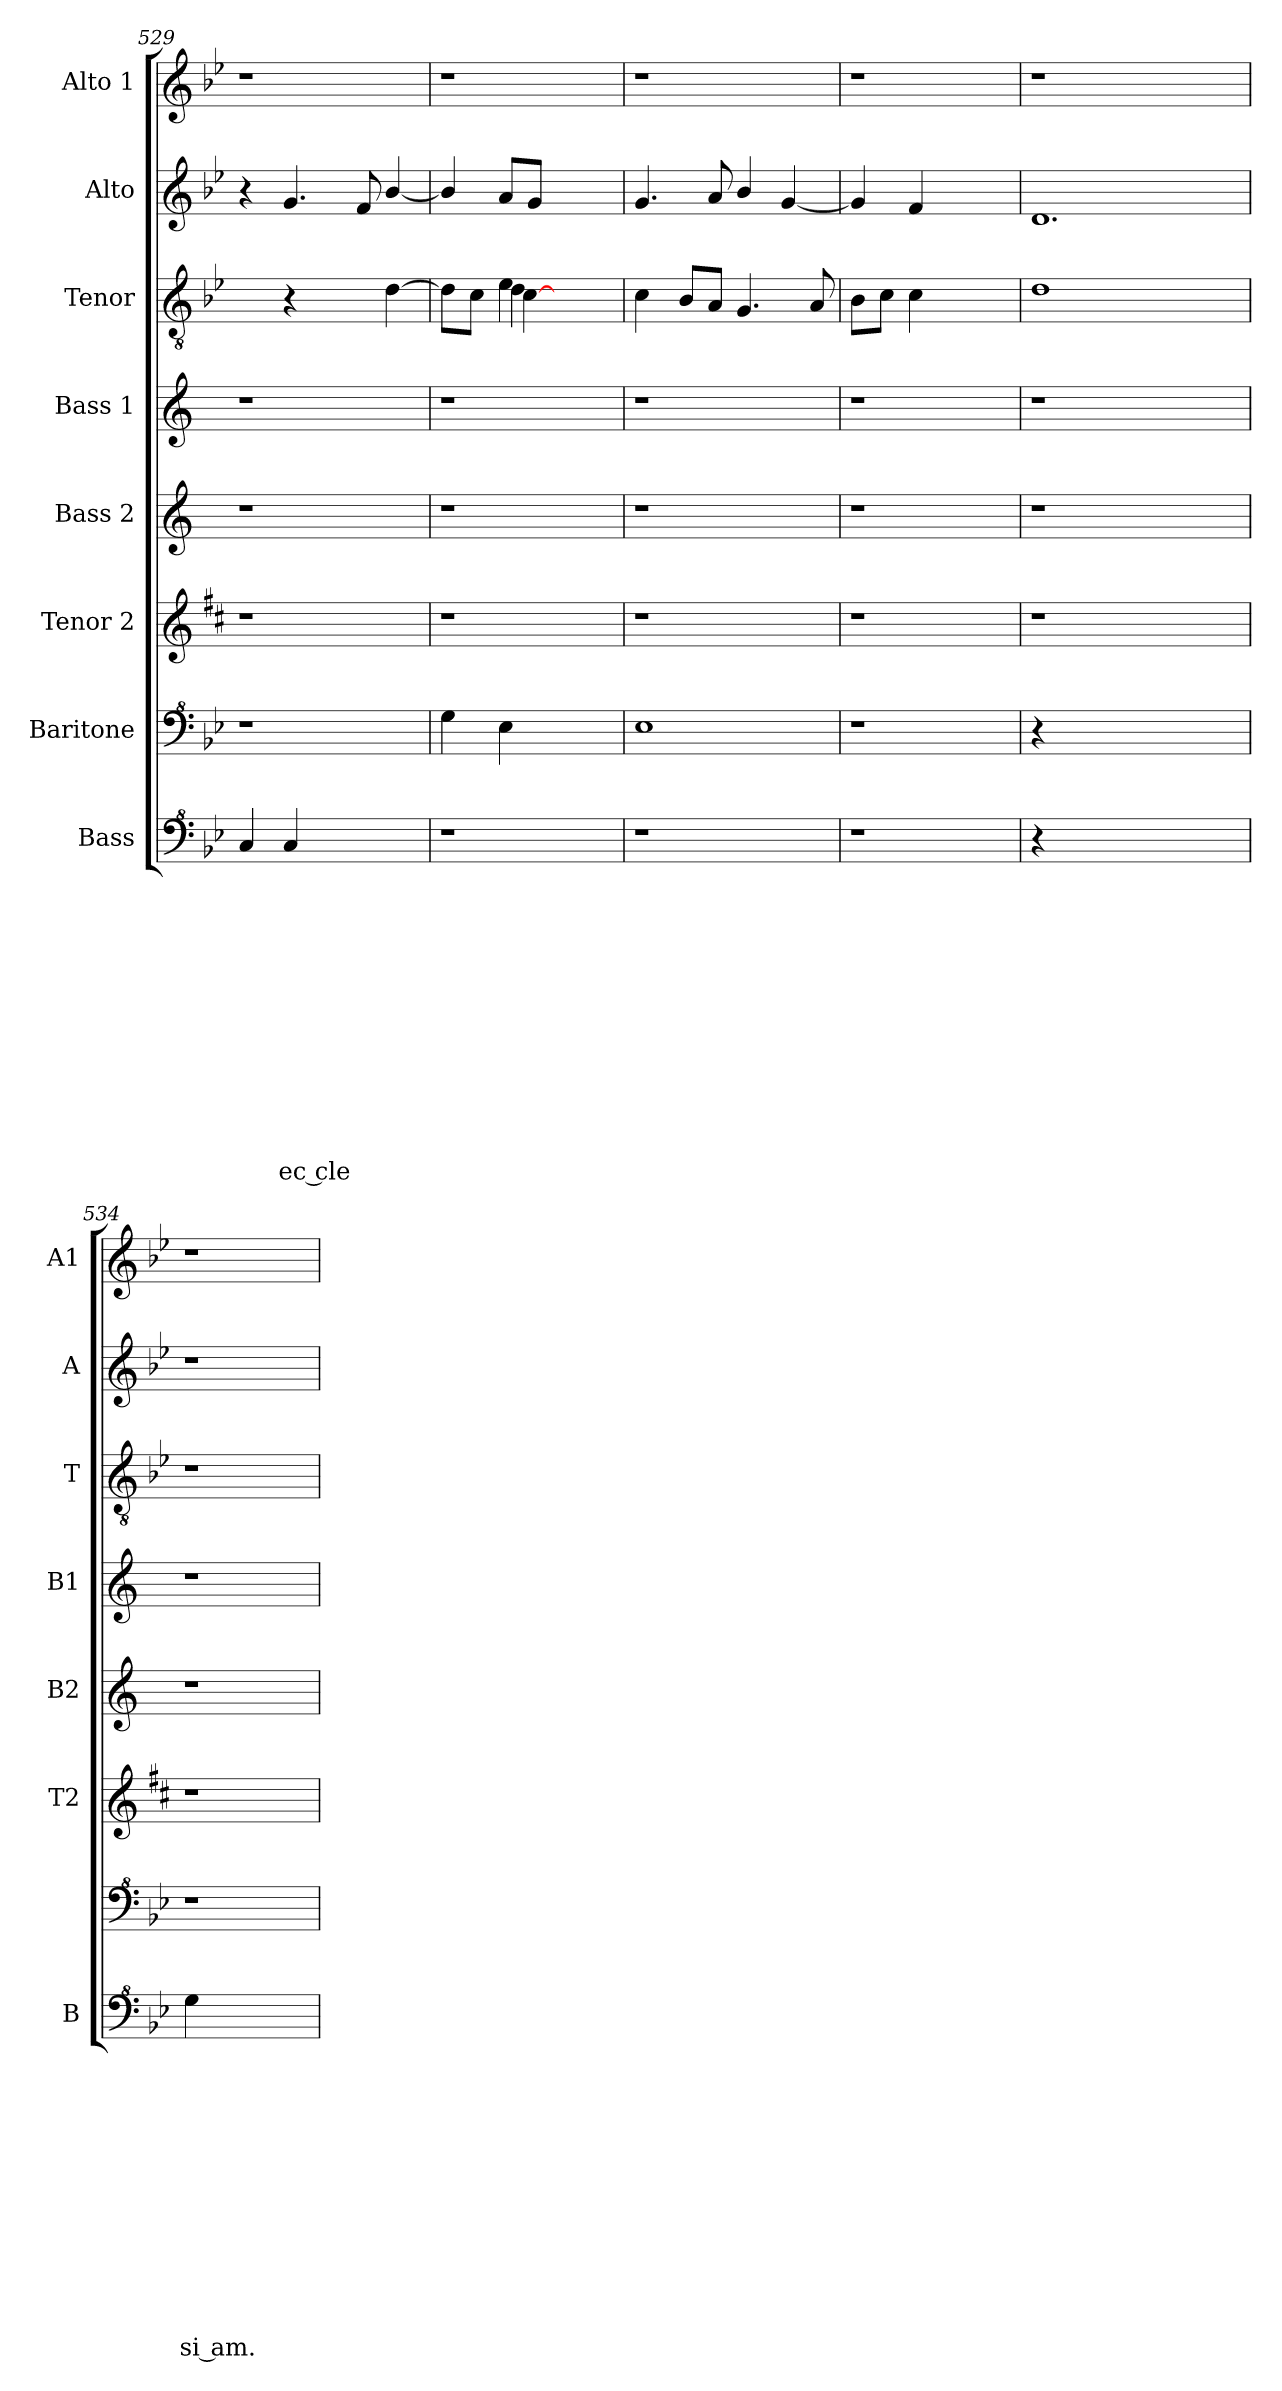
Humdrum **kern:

**kern	**text	**text	**text	**text	**text	**text	**text	**text	**text	**text	**text	**text	**text	**kern	**kern	**kern	**kern	**kern	**kern	**kern
*part8	*part8	*part8	*part8	*part8	*part8	*part8	*part8	*part8	*part8	*part8	*part8	*part8	*part8	*part7	*part6	*part5	*part4	*part3	*part2	*part1
*staff8	*staff8	*staff8	*staff8	*staff8	*staff8	*staff8	*staff8	*staff8	*staff8	*staff8	*staff8	*staff8	*staff8	*staff7	*staff6	*staff5	*staff4	*staff3	*staff2	*staff1
*I"Bass	*	*	*	*	*	*	*	*	*	*	*	*	*	*I"Baritone	*I"Tenor 2	*I"Bass 2	*I"Bass 1	*I"Tenor	*I"Alto	*I"Alto 1
*I'B	*	*	*	*	*	*	*	*	*	*	*	*	*	*	*I'T2	*I'B2	*I'B1	*I'T	*I'A	*I'A1
*clefF^4	*	*	*	*	*	*	*	*	*	*	*	*	*	*clefF^4	*clefG2	*clefG2	*clefG2	*clefGv2	*clefG2	*clefG2
*	*	*	*	*	*	*	*	*	*	*	*	*	*	*	*ITrd1c2	*	*	*ITrd1c2	*ITrd1c2	*ITrd1c2
*k[b-e-]	*	*	*	*	*	*	*	*	*	*	*	*	*	*k[b-e-]	*k[]	*k[]	*k[]	*k[b-e-a-d-]	*k[b-e-a-d-]	*k[b-e-a-d-]
*B-:	*	*	*	*	*	*	*	*	*	*	*	*	*	*B-:	*C:	*C:	*C:	*A-:	*A-:	*A-:
=529	=529	=529	=529	=529	=529	=529	=529	=529	=529	=529	=529	=529	=529	=529	=529	=529	=529	=529	=529	=529
4c/	.	.	.	.	.	.	.	.	.	.	.	.	.	1r	1r	1r	1r	4ryy	4r	1r
!	!	!	!	!	!	!	!	!	!	!	!	!	!LO:LY:b	!	!	!	!	!	!	!
4c/	.	.	.	.	.	.	.	.	.	.	.	.	ec cle	.	.	.	.	4r	4.f/	.
2ryy	.	.	.	.	.	.	.	.	.	.	.	.	.	.	.	.	.	4ryy	.	.
.	.	.	.	.	.	.	.	.	.	.	.	.	.	.	.	.	.	.	8e-/	.
.	.	.	.	.	.	.	.	.	.	.	.	.	.	.	.	.	.	[>4c\	[<4a-/	.
=530	=530	=530	=530	=530	=530	=530	=530	=530	=530	=530	=530	=530	=530	=530	=530	=530	=530	=530	=530	=530
*	*	*	*	*	*	*	*	*	*	*	*	*	*	*	*	*	*	*^	*	*
*	*	*	*	*	*	*	*	*	*	*	*	*	*	*	*	*	*	*	*^	*	*
1r	.	.	.	.	.	.	.	.	.	.	.	.	.	4g\	1r	1r	1r	8c\L]	4ryy	4ryy	4a-/]	1r
.	.	.	.	.	.	.	.	.	.	.	.	.	.	.	.	.	.	8B-\J	.	.	.	.
.	.	.	.	.	.	.	.	.	.	.	.	.	.	4e-\	.	.	.	4d-\	4c\	[>4B-\	8g/L	.
.	.	.	.	.	.	.	.	.	.	.	.	.	.	.	.	.	.	.	.	.	8f/J	.
.	.	.	.	.	.	.	.	.	.	.	.	.	.	2ryy	.	.	.	2ryy	2ryy	2ryy	2ryy	.
*	*	*	*	*	*	*	*	*	*	*	*	*	*	*	*	*	*	*v	*v	*v	*	*
=531	=531	=531	=531	=531	=531	=531	=531	=531	=531	=531	=531	=531	=531	=531	=531	=531	=531	=531	=531	=531
1r	.	.	.	.	.	.	.	.	.	.	.	.	.	1e-	1r	1r	1r	4B-\	4.f/	1r
.	.	.	.	.	.	.	.	.	.	.	.	.	.	.	.	.	.	8A-/L	.	.
.	.	.	.	.	.	.	.	.	.	.	.	.	.	.	.	.	.	8G/J	8g/	.
.	.	.	.	.	.	.	.	.	.	.	.	.	.	.	.	.	.	4.F/	4a-/	.
.	.	.	.	.	.	.	.	.	.	.	.	.	.	.	.	.	.	.	[<4f/	.
.	.	.	.	.	.	.	.	.	.	.	.	.	.	.	.	.	.	8G/	.	.
=532	=532	=532	=532	=532	=532	=532	=532	=532	=532	=532	=532	=532	=532	=532	=532	=532	=532	=532	=532	=532
1r	.	.	.	.	.	.	.	.	.	.	.	.	.	1r	1r	1r	1r	8A-\L	4f/]	1r
.	.	.	.	.	.	.	.	.	.	.	.	.	.	.	.	.	.	8B-\J	.	.
.	.	.	.	.	.	.	.	.	.	.	.	.	.	.	.	.	.	4B-\	4e-/	.
.	.	.	.	.	.	.	.	.	.	.	.	.	.	.	.	.	.	2ryy	2ryy	.
!!LO:LB:g=z
=533	=533	=533	=533	=533	=533	=533	=533	=533	=533	=533	=533	=533	=533	=533	=533	=533	=533	=533	=533	=533
4r	.	.	.	.	.	.	.	.	.	.	.	.	.	4r	1r	1r	1r	1c	1.c	1r
1ryy	.	.	.	.	.	.	.	.	.	.	.	.	.	1ryy	.	.	.	.	.	.
.	.	.	.	.	.	.	.	.	.	.	.	.	.	.	2ryy	2ryy	2ryy	2ryy	.	2ryy
4ryy	.	.	.	.	.	.	.	.	.	.	.	.	.	4ryy	.	.	.	.	.	.
=534	=534	=534	=534	=534	=534	=534	=534	=534	=534	=534	=534	=534	=534	=534	=534	=534	=534	=534	=534	=534
!	!	!	!	!	!	!	!	!	!	!	!	!	!LO:LY:b:rj	!	!	!	!	!	!	!
4g\	.	.	.	.	.	.	.	.	.	.	.	.	si am.	1r	1r	1r	1r	1r	1r	1r
2.ryy	.	.	.	.	.	.	.	.	.	.	.	.	.	.	.	.	.	.	.	.
=	=	=	=	=	=	=	=	=	=	=	=	=	=	=	=	=	=	=	=	=
*-	*-	*-	*-	*-	*-	*-	*-	*-	*-	*-	*-	*-	*-	*-	*-	*-	*-	*-	*-	*-
